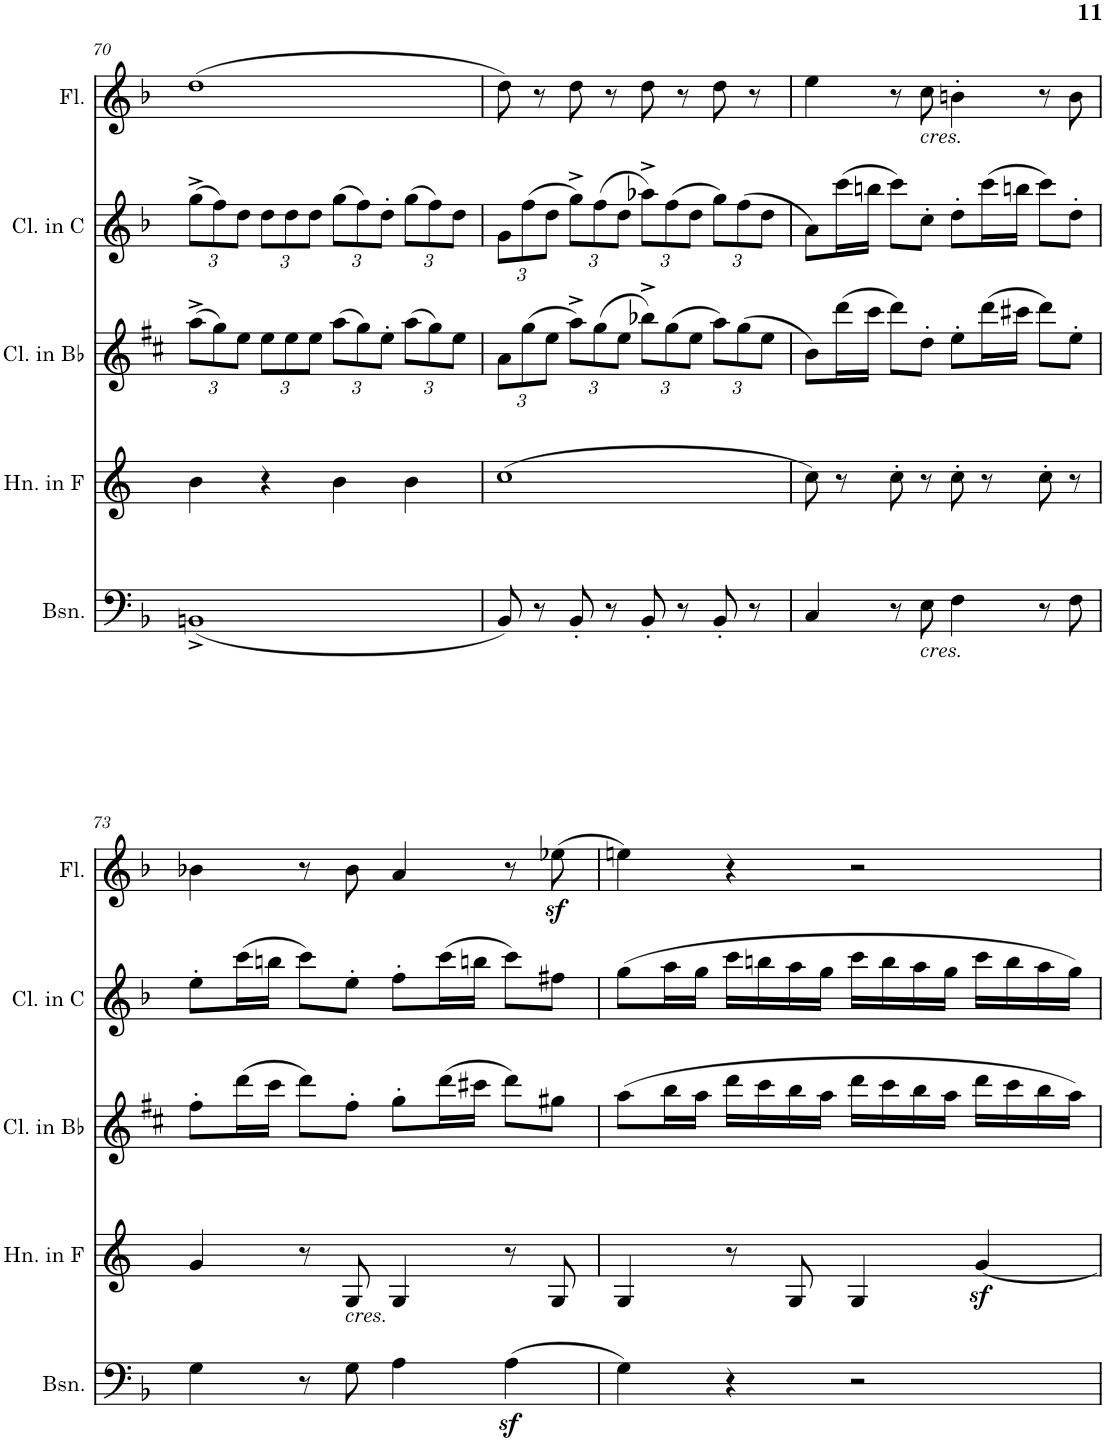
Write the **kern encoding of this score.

**kern	**kern	**kern	**kern	**kern
*part5	*part4	*part3	*part2	*part1
*staff5	*staff4	*staff3	*staff2	*staff1
*I"Bassoon	*I"Horn in F	*I"Clarinet in Bb	*I"Clarinet in C	*I"Flute
*I'Bsn.	*I'Hn. in F	*I'Cl. in Bb	*I'Cl. in C	*I'Fl.
!!LO:PB:g=z
*clefF4	*clefG2	*clefG2	*clefG2	*clefG2
*	*Trd4c7	*Trd1c2	*Trd1c2	*
*k[b-]	*k[]	*k[f#c#]	*k[b-]	*k[b-]
*M4/4	*M4/4	*M4/4	*M4/4	*M4/4
*	*	*Xbrackettup	*Xbrackettup	*
=70	=70	=70	=70	=70
(1BBn^	4b\	(12aa^\L	(12gg^\L	(1dd
.	.	12gg\)	12ff\)	.
.	.	12ee\J	12dd\J	.
.	4r	12ee\L	12dd\L	.
.	.	12ee\	12dd\	.
.	.	12ee\J	12dd\J	.
.	4b\	(12aa\L	(12gg\L	.
.	.	12gg\)	12ff\)	.
.	.	12ee'\J	12dd'\J	.
.	4b\	(12aa\L	(12gg\L	.
.	.	12gg\)	12ff\)	.
.	.	12ee\J	12dd\J	.
=71	=71	=71	=71	=71
8BB-/)	(1cc	12a\L	12g\L	8dd\)
.	.	(12gg\	(12ff\	.
8r	.	.	.	8r
.	.	12ee\J	12dd\J	.
8BB-'/	.	12aa^\L)	12gg^\L)	8dd\
.	.	(12gg\	(12ff\	.
8r	.	.	.	8r
.	.	12ee\J	12dd\J	.
8BB-'/	.	12bb-X^\L)	12aa-X^\L)	8dd\
.	.	(12gg\	(12ff\	.
8r	.	.	.	8r
.	.	12ee\J	12dd\J	.
8BB-'/	.	12aa\L)	12gg\L)	8dd\
.	.	(12gg\	(12ff\	.
8r	.	.	.	8r
.	.	12ee\J	12dd\J	.
=72	=72	=72	=72	=72
4C/	8cc\)	8b\L)	8a\L)	4ee\
.	8r	(16ddd\L	(16ccc\L	.
.	.	16ccc#\JJ	16bbn\JJ	.
8r	8cc'\	8ddd\L)	8ccc\L)	8r
!	!	!	!	!LO:TX:b:i:t=cres.
!LO:TX:b:i:t=cres.	!	!	!	!
8E\	8r	8dd'\J	8cc'\J	8cc\
4F\	8cc'\	8ee'\L	8dd'\L	4bn'\
.	8r	(16ddd\L	(16ccc\L	.
.	.	16ccc#X\JJ	16bbn\JJ	.
8r	8cc'\	8ddd\L)	8ccc\L)	8r
8F\	8r	8ee'\J	8dd'\J	8b\
!!LO:LB:g=z
=73	=73	=73	=73	=73
4G\	4g/	8ff#'\L	8ee'\L	4b-X\
.	.	(16ddd\L	(16ccc\L	.
.	.	16ccc#\JJ	16bbn\JJ	.
8r	8r	8ddd\L)	8ccc\L)	8r
!	!LO:TX:b:i:t=cres.	!	!	!
8G\	8G/	8ff#'\J	8ee'\J	8b-\
4A\	4G/	8gg'\L	8ff'\L	4a/
.	.	(16ddd\L	(16ccc\L	.
.	.	16ccc#X\JJ	16bbn\JJ	.
(4Az<\	8r	8ddd\L)	8ccc\L)	8r
.	8G/	8gg#X\J	8ff#X\J	(8ee-Xz<\
=74	=74	=74	=74	=74
4G\)	4G/	(8aa\L	(8gg\L	4een\)
.	.	16bb\L	16aa\L	.
.	.	16aa\JJ	16gg\JJ	.
4r	8r	16ddd\LL	16ccc\LL	4r
.	.	16ccc#\	16bbn\	.
.	8G/	16bb\	16aa\	.
.	.	16aa\JJ	16gg\JJ	.
2r	4G/	16ddd\LL	16ccc\LL	2r
.	.	16ccc#\	16bb\	.
.	.	16bb\	16aa\	.
.	.	16aa\JJ	16gg\JJ	.
.	[4gz</	16ddd\LL	16ccc\LL	.
.	.	16ccc#\	16bb\	.
.	.	16bb\	16aa\	.
.	.	16aa\JJ)	16gg\JJ)	.
=	=	=	=	=
*-	*-	*-	*-	*-
